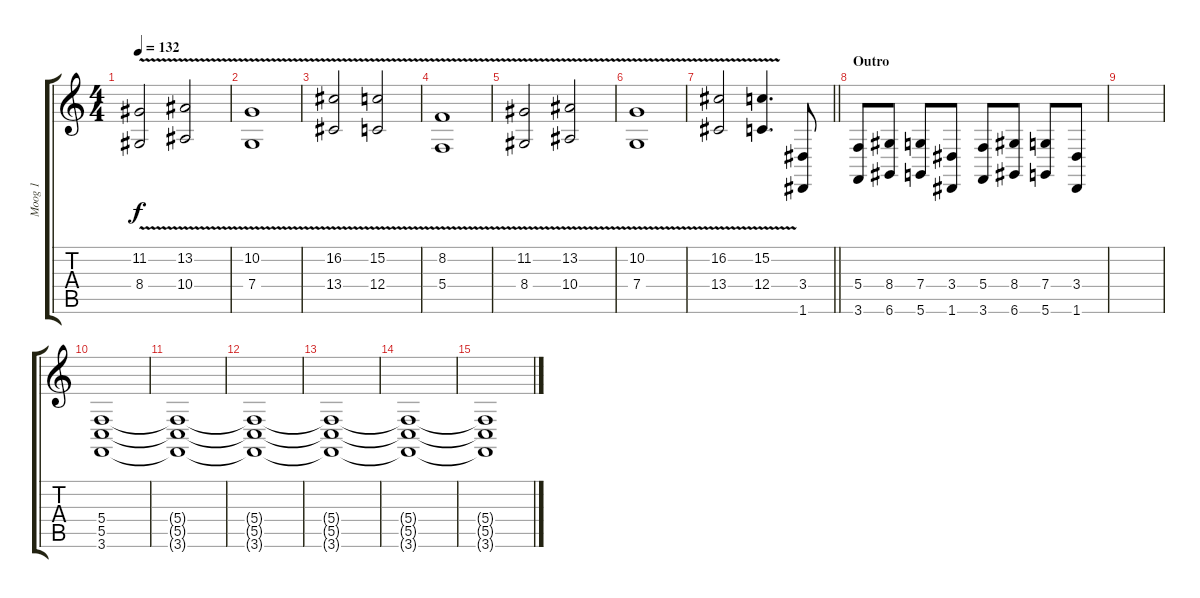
\track ("Moog 1" "Moog 1") {instrument churchorgan}
\staff {score tabs}
\tuning (D4 A3 F3 C3 G2 D2) {hide}
\ts (4 4)
\tempo 132
\clef g2
\ks c
(11.2{v} 8.4{v}).2{dy f} (13.2{v} 10.4{v}).2 |
(10.2{v} 7.4{v}).1 |
(16.2{v} 13.4{v}).2 (15.2{v} 12.4{v}).2 |
(8.2{v} 5.4{v}).1 |
(11.2{v} 8.4{v}).2 (13.2{v} 10.4{v}).2 |
(10.2{v} 7.4{v}).1 |
\barLineRight lightlight
(16.2{v} 13.4{v}).2 (15.2{v} 12.4{v}).4{d} (3.4 1.6).8 |
\section ("" "Outro")
(5.4 3.6).8 (8.4 6.6).8 (7.4 5.6).8 (3.4 1.6).8 (5.4 3.6).8 (8.4 6.6).8 (7.4 5.6).8 (3.4 1.6).8 |
|
(5.4 5.5 3.6).1 |
(5.4{t} 5.5{t} 3.6{t}).1 |
(5.4{t} 5.5{t} 3.6{t}).1 |
(5.4{t} 5.5{t} 3.6{t}).1 |
(5.4{t} 5.5{t} 3.6{t}).1 |
(5.4{t} 5.5{t} 3.6{t}).1
